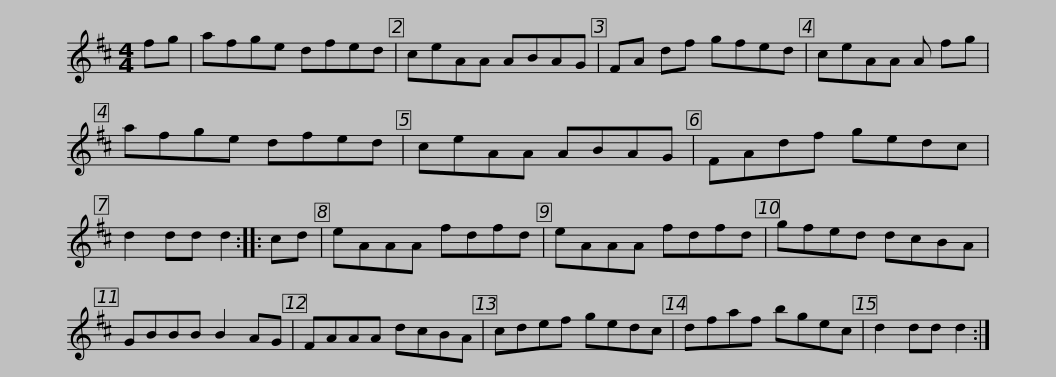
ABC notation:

X:1
L:1/8
M:4/4
I:linebreak $
K:D
V:1 treble
V:1
 fg | afge dfed | ceAA ABAG | FA df gfed | ceAA A fg | %5
 afge dfed |$ ceAA ABAG | FAdf gedc | d2 dd d2 :: cd | %10
 eAAA fdfd | eAAA fdfd |$ gfed dcBA | GBBB B2 AG | FAAA dcBA | %15
 cdef gedc | dfaf bgec | d2 dd d2 :| %18
